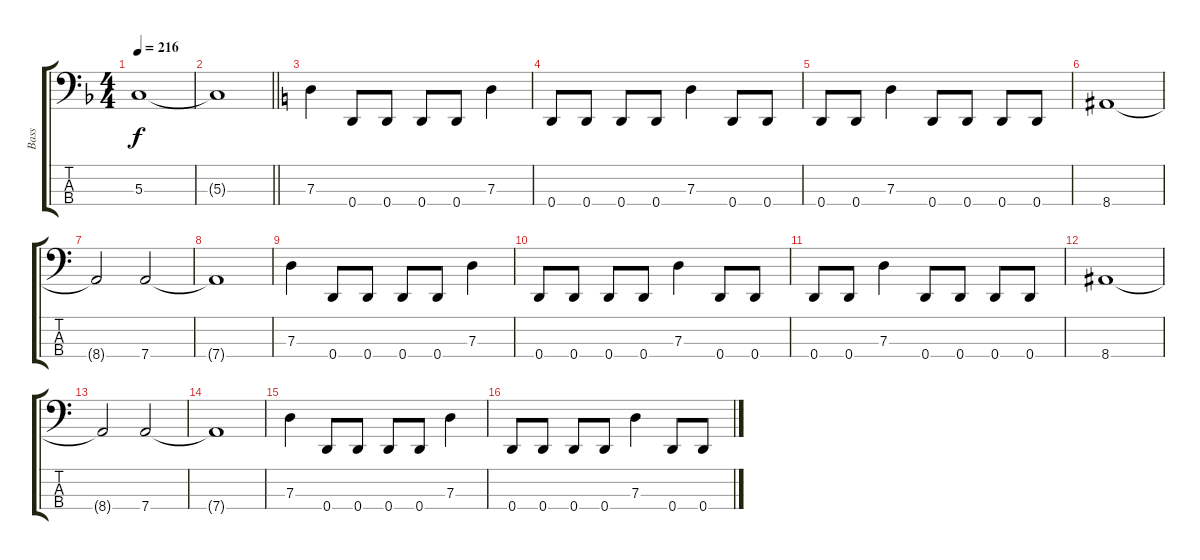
\track ("Bass" "Bass") {instrument electricbasspick}
\staff {score tabs}
\tuning (F2 C2 G1 D1) {hide}
\ts (4 4)
\tempo 216
\clef f4
\ks f
5.3.1{dy f} |
\barLineRight lightlight
5.3{t}.1 |
\section ("" "")
\ks c
7.3.4 0.4.8 0.4.8 0.4.8 0.4.8 7.3.4 |
0.4.8 0.4.8 0.4.8 0.4.8 7.3.4 0.4.8 0.4.8 |
0.4.8 0.4.8 7.3.4 0.4.8 0.4.8 0.4.8 0.4.8 |
8.4.1 |
8.4{t}.2 7.4.2 |
7.4{t}.1 |
7.3.4 0.4.8 0.4.8 0.4.8 0.4.8 7.3.4 |
0.4.8 0.4.8 0.4.8 0.4.8 7.3.4 0.4.8 0.4.8 |
0.4.8 0.4.8 7.3.4 0.4.8 0.4.8 0.4.8 0.4.8 |
8.4.1 |
8.4{t}.2 7.4.2 |
7.4{t}.1 |
7.3.4 0.4.8 0.4.8 0.4.8 0.4.8 7.3.4 |
0.4.8 0.4.8 0.4.8 0.4.8 7.3.4 0.4.8 0.4.8
